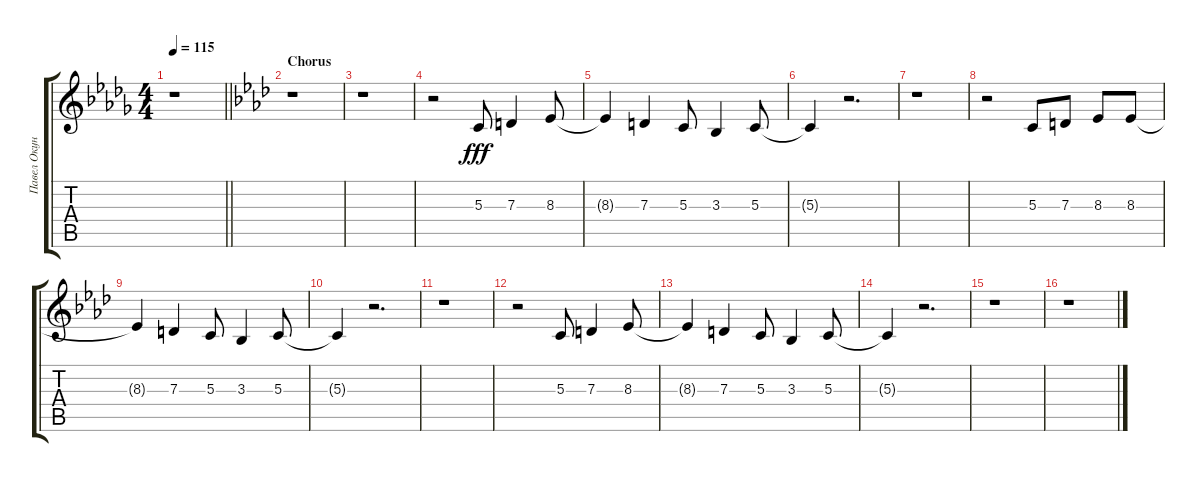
\track ("Павел Окунев (Overdrive)" "Павел Окун") {instrument altosax}
\staff {score tabs}
\tuning (E4 B3 G3 D3 A2 E2) {hide}
\ts (4 4)
\tempo 115
\clef g2
\barLineRight lightlight
\ks db
r.1{dy fff} |
\section ("" "Chorus")
\ks ab
r.1 |
r.1 |
r.2 5.3.8 7.3.4 8.3.8 |
8.3{t}.4 7.3.4 5.3.8 3.3.4 5.3.8 |
5.3{t}.4 r.2{d} |
r.1 |
r.2 5.3.8 7.3.8 8.3.8 8.3.8 |
8.3{t}.4 7.3.4 5.3.8 3.3.4 5.3.8 |
5.3{t}.4 r.2{d} |
r.1 |
r.2 5.3.8 7.3.4 8.3.8 |
8.3{t}.4 7.3.4 5.3.8 3.3.4 5.3.8 |
5.3{t}.4 r.2{d} |
r.1 |
r.1
